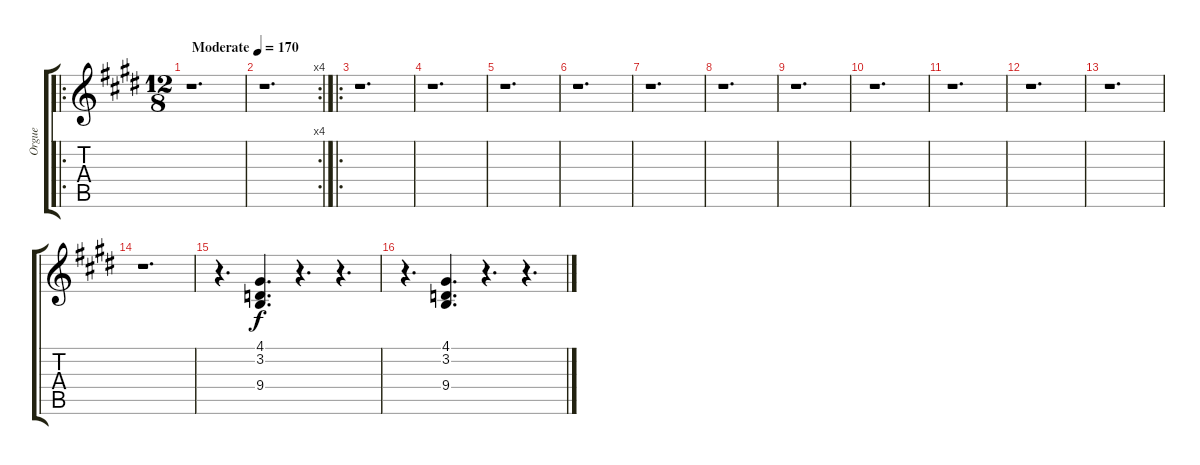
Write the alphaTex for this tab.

\track ("Orgue" "Orgue") {instrument drawbarorgan}
\staff {score tabs}
\tuning (E4 B3 G3 D3 A2 E2) {hide}
\ro
\ts (12 8)
\tempo (170 "Moderate")
\clef g2
\ks e
r.1{d dy f instrument drawbarorgan} |
\rc 4
r.1{d} |
\ro
r.1{d} |
r.1{d} |
r.1{d} |
r.1{d} |
r.1{d} |
r.1{d} |
r.1{d} |
r.1{d} |
r.1{d} |
r.1{d} |
r.1{d} |
r.1{d} |
r.4{d} (4.1 3.2 9.4).4{d} r.4{d} r.4{d} |
r.4{d} (4.1 3.2 9.4).4{d} r.4{d} r.4{d}
